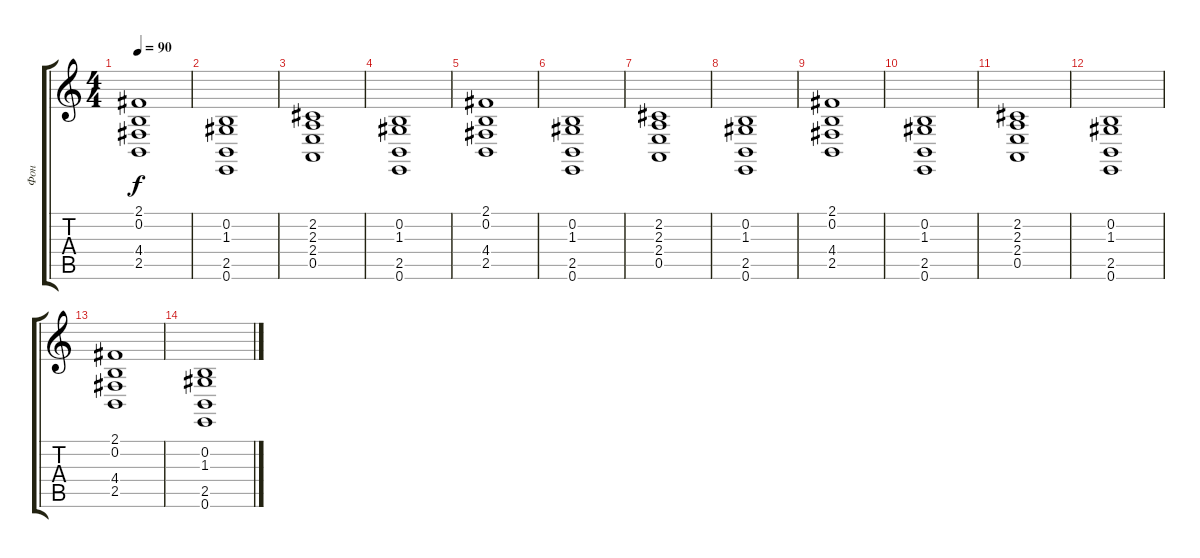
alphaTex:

\track ("Фон" "Фон") {instrument stringensemble1}
\staff {score tabs}
\tuning (E4 B3 G3 D3 A2 E2) {hide}
\ts (4 4)
\tempo 90
\clef g2
\ks c
(2.1 0.2 4.4 2.5).1{dy f} |
(0.2 1.3 2.5 0.6).1 |
(2.2 2.3 2.4 0.5).1 |
(0.2 1.3 2.5 0.6).1 |
(2.1 0.2 4.4 2.5).1 |
(0.2 1.3 2.5 0.6).1 |
(2.2 2.3 2.4 0.5).1 |
(0.2 1.3 2.5 0.6).1 |
(2.1 0.2 4.4 2.5).1 |
(0.2 1.3 2.5 0.6).1 |
(2.2 2.3 2.4 0.5).1 |
(0.2 1.3 2.5 0.6).1 |
(2.1 0.2 4.4 2.5).1 |
(0.2 1.3 2.5 0.6).1
